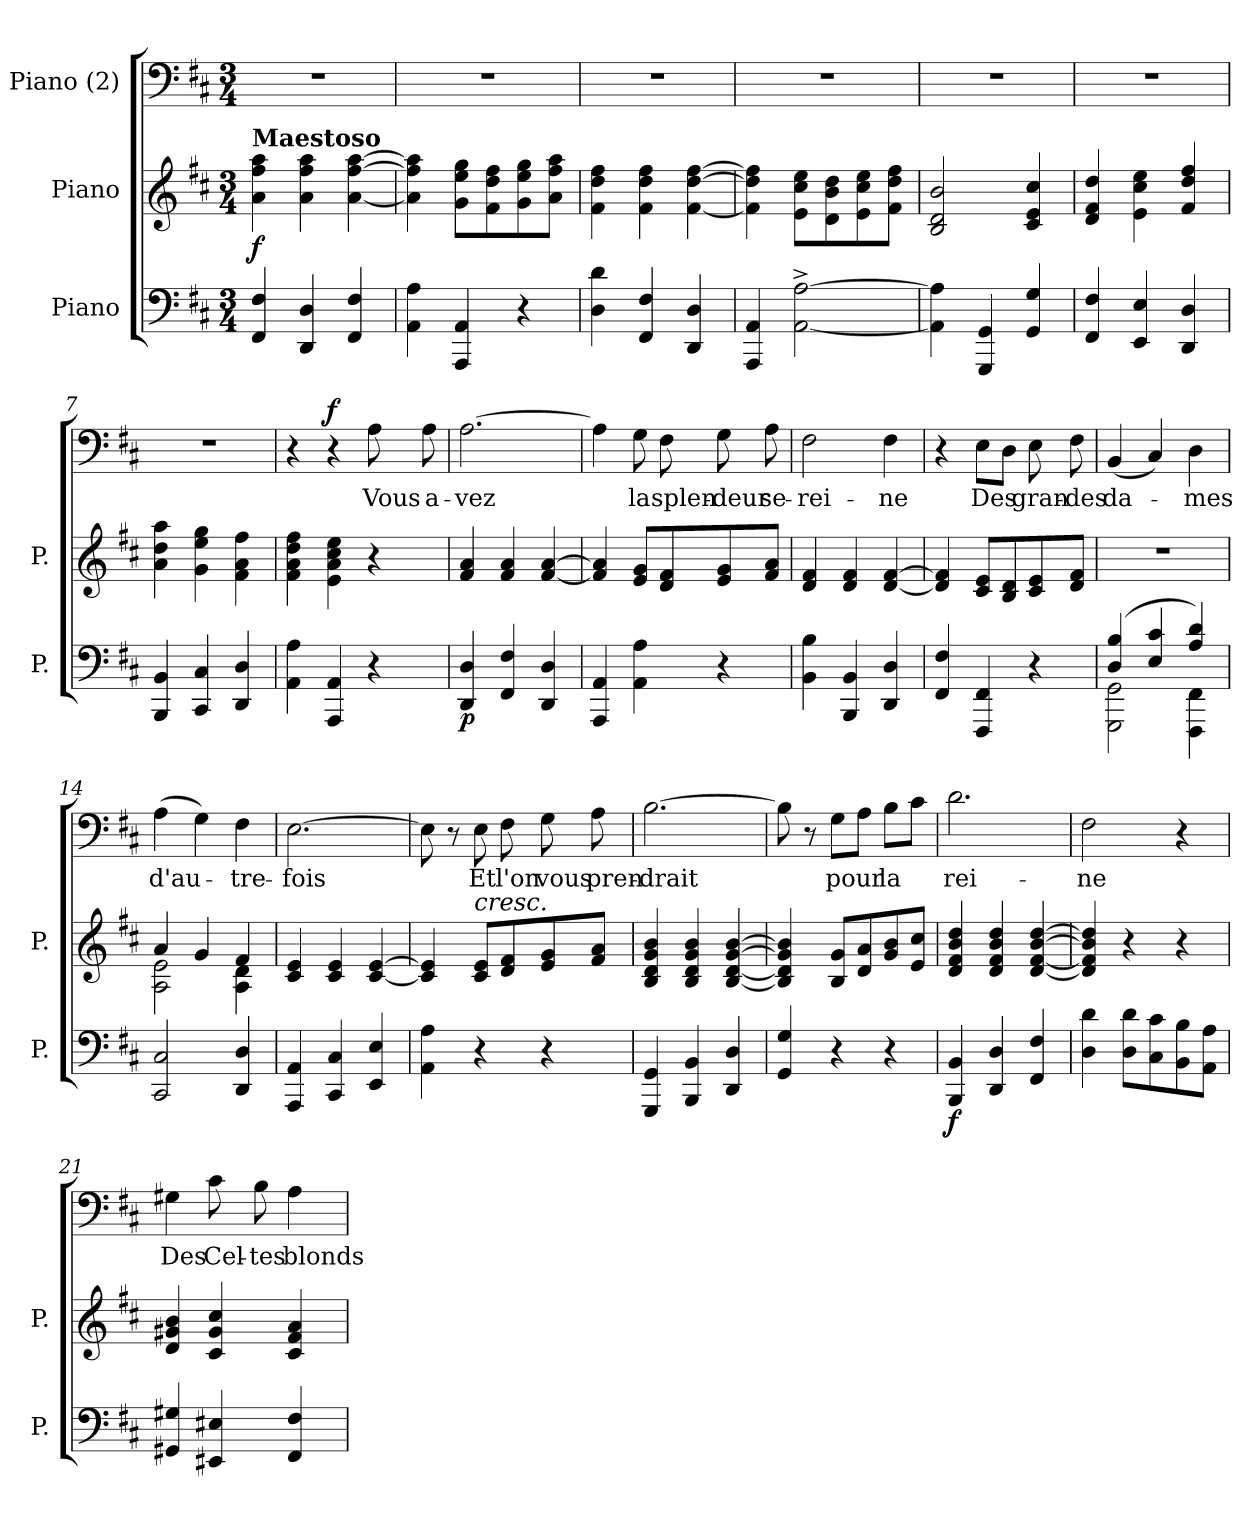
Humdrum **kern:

**kern	**dynam	**kern	**dynam	**kern	**text	**dynam
*part3	*part3	*part2	*part2	*part1	*part1	*part1
*staff3	*staff3	*staff2	*staff2	*staff1	*staff1	*staff1
*I"Piano	*	*I"Piano	*	*I"Piano (2)	*	*
*I'P.	*	*I'P.	*	*	*	*
*clefF4	*	*clefG2	*	*clefF4	*	*
*k[f#c#]	*	*k[f#c#]	*	*k[f#c#]	*	*
*D:	*	*D:	*	*D:	*	*
*M3/4	*	*M3/4	*	*M3/4	*	*
=1	=1	=1	=1	=1	=1	=1
!	!	!LO:TX:B:t=Maestoso	!	!	!	!
4FF#/ 4F#/	.	4a\ 4ff#\ 4aa\	f	2.r	.	.
4DD/ 4D/	.	4a\ 4ff#\ 4aa\	.	.	.	.
4FF#/ 4F#/	.	[4a\ [4ff#\ [4aa\	.	.	.	.
=2	=2	=2	=2	=2	=2	=2
4AA\ 4A\	.	4a]\ 4ff#]\ 4aa]\	.	2.r	.	.
4AAA/ 4AA/	.	8g\ 8ee\ 8gg\L	.	.	.	.
.	.	8f#\ 8dd\ 8ff#\	.	.	.	.
4r	.	8g\ 8ee\ 8gg\	.	.	.	.
.	.	8a\ 8ff#\ 8aa\J	.	.	.	.
=3	=3	=3	=3	=3	=3	=3
4D\ 4d\	.	4f#\ 4dd\ 4ff#\	.	2.r	.	.
4FF#/ 4F#/	.	4f#\ 4dd\ 4ff#\	.	.	.	.
4DD/ 4D/	.	[4f#\ [4dd\ [4ff#\	.	.	.	.
=4	=4	=4	=4	=4	=4	=4
4AAA/ 4AA/	.	4f#]\ 4dd]\ 4ff#]\	.	2.r	.	.
[2AA^\ [2A^\	.	8e\ 8cc#\ 8ee\L	.	.	.	.
.	.	8d\ 8b\ 8dd\	.	.	.	.
.	.	8e\ 8cc#\ 8ee\	.	.	.	.
.	.	8f#\ 8dd\ 8ff#\J	.	.	.	.
=5	=5	=5	=5	=5	=5	=5
4AA]\ 4A]\	.	2B/ 2d/ 2b/	.	2.r	.	.
4GGG/ 4GG/	.	.	.	.	.	.
4GG/ 4G/	.	4c#/ 4e/ 4cc#/	.	.	.	.
=6	=6	=6	=6	=6	=6	=6
4FF#/ 4F#/	.	4d/ 4f#/ 4dd/	.	2.r	.	.
4EE/ 4E/	.	4e\ 4cc#\ 4ee\	.	.	.	.
4DD/ 4D/	.	4f#/ 4dd/ 4ff#/	.	.	.	.
!!LO:LB:g=z
=7	=7	=7	=7	=7	=7	=7
4BBB/ 4BB/	.	4a\ 4dd\ 4aa\	.	2.r	.	.
4CC#/ 4C#/	.	4g\ 4ee\ 4gg\	.	.	.	.
4DD/ 4D/	.	4f#\ 4a\ 4ff#\	.	.	.	.
=8	=8	=8	=8	=8	=8	=8
4AA\ 4A\	.	4f#\ 4a\ 4dd\ 4ff#\	.	4r	.	.
4AAA/ 4AA/	.	4e\ 4a\ 4cc#\ 4ee\	.	4r	.	f
4r	.	4r	.	8A\	Vous	.
.	.	.	.	8A\	a-	.
=9	=9	=9	=9	=9	=9	=9
4DD/ 4D/	p	4f#/ 4a/	.	[2.A\	-vez	.
4FF#/ 4F#/	.	4f#/ 4a/	.	.	.	.
4DD/ 4D/	.	[4f#/ [4a/	.	.	.	.
=10	=10	=10	=10	=10	=10	=10
4AAA/ 4AA/	.	4f#]/ 4a]/	.	4A\]	.	.
4AA\ 4A\	.	8e/ 8g/L	.	8G\	la	.
.	.	8d/ 8f#/	.	8F#\	splen-	.
4r	.	8e/ 8g/	.	8G\	-deur	.
.	.	8f#/ 8a/J	.	8A\	se-	.
=11	=11	=11	=11	=11	=11	=11
4BB\ 4B\	.	4d/ 4f#/	.	2F#\	-rei-	.
4BBB/ 4BB/	.	4d/ 4f#/	.	.	.	.
4DD/ 4D/	.	[4d/ [4f#/	.	4F#\	-ne	.
=12	=12	=12	=12	=12	=12	=12
4FF#/ 4F#/	.	4d]/ 4f#]/	.	4r	.	.
4FFF#/ 4FF#/	.	8c#/ 8e/L	.	8E\L	Des	.
.	.	8B/ 8d/	.	8D\J	.	.
4r	.	8c#/ 8e/	.	8E\	gran-	.
.	.	8d/ 8f#/J	.	8F#\	-des	.
!!LO:LB:g=z
=13	=13	=13	=13	=13	=13	=13
*^	*	*	*	*	*	*
(4D/ 4B/	2GGG\ 2GG\	.	2.r	.	(4BB/	da-	.
4E/ 4c#/	.	.	.	.	4C#/)	.	.
4A/ 4d/)	4FFF#\ 4FF#\	.	.	.	4D\	-mes	.
*v	*v	*	*	*	*	*	*
=14	=14	=14	=14	=14	=14	=14
*	*	*^	*	*	*	*
2CC#/ 2C#/	.	4a/	2A\ 2e\	.	(4A\	d'au-	.
.	.	4g/	.	.	4G\)	.	.
4DD/ 4D/	.	4f#/	4A\ 4d\	.	4F#\	-tre-	.
*	*	*v	*v	*	*	*	*
=15	=15	=15	=15	=15	=15	=15
4AAA/ 4AA/	.	4c#/ 4e/	.	[2.E\	-fois	.
4CC#/ 4C#/	.	4c#/ 4e/	.	.	.	.
4EE/ 4E/	.	[4c#/ [4e/	.	.	.	.
=16	=16	=16	=16	=16	=16	=16
4AA\ 4A\	.	4c#]/ 4e]/	.	8E\]	.	.
.	.	.	.	8r	.	.
!	!	!LO:TX:i:t=cresc.	!	!	!	!
4r	.	8c#/ 8e/L	.	8E\	Et	.
.	.	8d/ 8f#/	.	8F#\	l'on	.
4r	.	8e/ 8g/	.	8G\	vous	.
.	.	8f#/ 8a/J	.	8A\	pren-	.
=17	=17	=17	=17	=17	=17	=17
4GGG/ 4GG/	.	4B/ 4d/ 4g/ 4b/	.	[2.B\	-drait	.
4BBB/ 4BB/	.	4B/ 4d/ 4g/ 4b/	.	.	.	.
4DD/ 4D/	.	[4B/ [4d/ [4g/ [4b/	.	.	.	.
=18	=18	=18	=18	=18	=18	=18
4GG/ 4G/	.	4B]/ 4d]/ 4g]/ 4b]/	.	8B\]	.	.
.	.	.	.	8r	.	.
4r	.	8B/ 8g/L	.	8G\L	pour	.
.	.	8d/ 8a/	.	8A\J	.	.
4r	.	8g/ 8b/	.	8B\L	la	.
.	.	8e/ 8cc#/J	.	8c#\J	.	.
!!LO:LB:g=z
=19	=19	=19	=19	=19	=19	=19
4BBB/ 4BB/	f	4d/ 4f#/ 4b/ 4dd/	.	2.d\	rei-	.
4DD/ 4D/	.	4d/ 4f#/ 4b/ 4dd/	.	.	.	.
4FF#/ 4F#/	.	[4d/ [4f#/ [4b/ [4dd/	.	.	.	.
=20	=20	=20	=20	=20	=20	=20
4D\ 4d\	.	4d]/ 4f#]/ 4b]/ 4dd]/	.	2F#\	-ne	.
8D\ 8d\L	.	4r	.	.	.	.
8C#\ 8c#\	.	.	.	.	.	.
8BB\ 8B\	.	4r	.	4r	.	.
8AA\ 8A\J	.	.	.	.	.	.
=21	=21	=21	=21	=21	=21	=21
4GG#X/ 4G#X/	.	4d/ 4g#X/ 4b/	.	4G#X\	Des	.
4EE#X/ 4E#X/	.	4c#/ 4g#/ 4cc#/	.	8c#\	Cel-	.
.	.	.	.	8B\	-tes	.
4FF#/ 4F#/	.	4c#/ 4f#/ 4a/	.	4A\	blonds	.
=	=	=	=	=	=	=
*-	*-	*-	*-	*-	*-	*-
